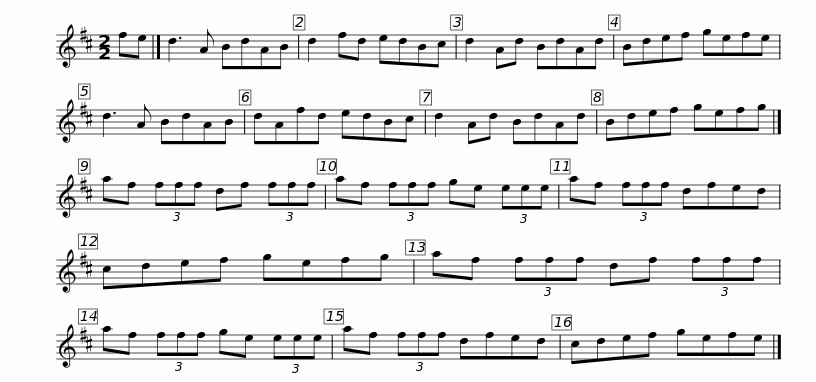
X:1
L:1/8
M:2/2
I:linebreak $
K:D
V:1 treble
V:1
 fe |] d3 A BdAB | d2 fd edBc | d2 Ad BdAd | Bdef gefe |$ %5
 d3 A BdAB | dAfd edBc | d2 Ad BdAd | Bdef gefg |]$ af (3fff df (3fff | %10
 af (3fff ge (3eee | af (3fff dfed | cdef gefg |$ af (3fff df (3fff | af (3fff ge (3eee | %15
 af (3fff dfed | cdef gefe |] %17
